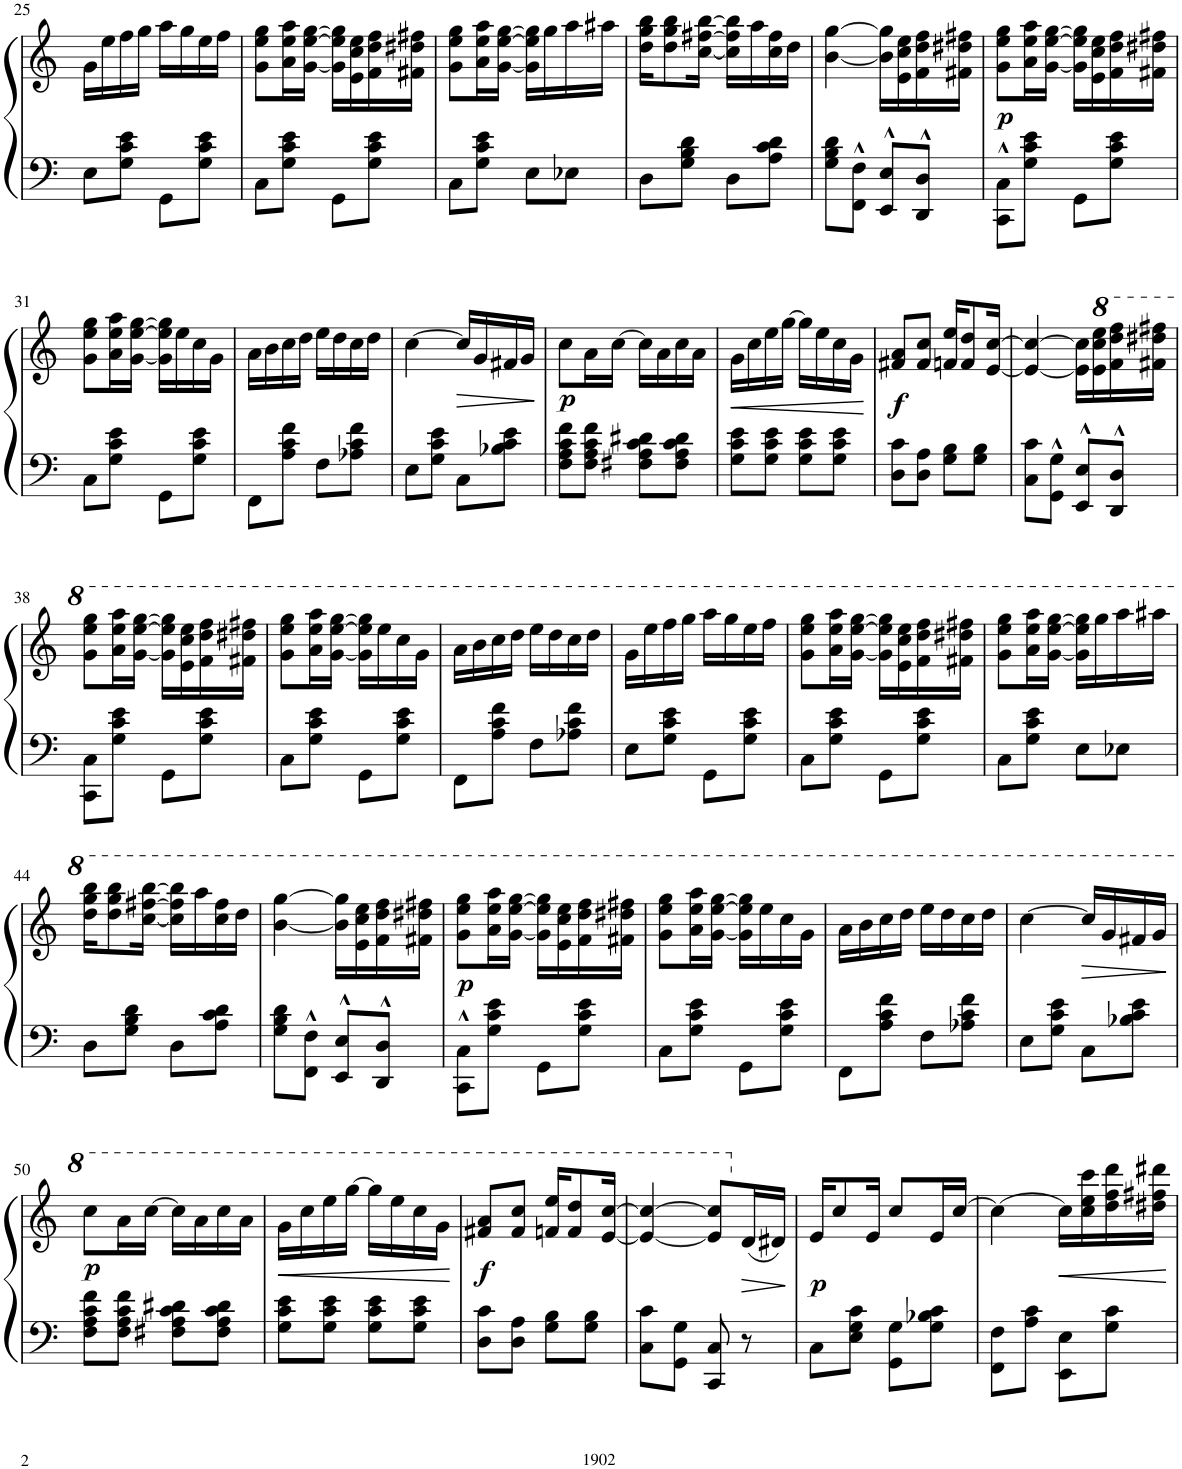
**kern	**kern	**dynam
*part1	*part1	*part1
*staff2	*staff1	*staff1/2
*I"Piano	*	*
*I'Pno.	*	*
!!LO:PB:g=z
*clefF4	*clefG2	*
*k[]	*k[]	*
*M2/4	*M2/4	*
=25	=25	=25
8E\L	16g\LL	.
.	16ee\	.
8G\ 8c\ 8e\J	16ff\	.
.	16gg\JJ	.
8GG\L	16aa\LL	.
.	16gg\	.
8G\ 8c\ 8e\J	16ee\	.
.	16ff\JJ	.
=26	=26	=26
8C\L	8g\ 8ee\ 8gg\L	.
8G\ 8c\ 8e\J	16a\ 16ee\ 16aa\L	.
.	[16g\ [16ee\ [16gg\JJ	.
8GG\L	16g\] 16ee\] 16gg\]LL	.
.	16e\ 16cc\ 16ee\	.
8G\ 8c\ 8e\J	16f\ 16dd\ 16ff\	.
.	16f#X\ 16dd#X\ 16ff#X\JJ	.
=27	=27	=27
8C\L	8g\ 8ee\ 8gg\L	.
8G\ 8c\ 8e\J	16a\ 16ee\ 16aa\L	.
.	[16g\ [16ee\ [16gg\JJ	.
8E\L	16g\] 16ee\] 16gg\]LL	.
.	16gg\	.
8E-X\J	16aa\	.
.	16aa#X\JJ	.
=28	=28	=28
8D\L	16dd\ 16gg\ 16bb\KL	.
.	8dd\ 8gg\ 8bb\	.
8G\ 8B\ 8d\J	.	.
.	[16cc\ [16ff#X\ [16bb\Jk	.
8D\L	16cc\] 16ff#\] 16bb\]LL	.
.	16aa\	.
8A\ 8c\ 8d\J	16cc\ 16ff#\	.
.	16dd\JJ	.
=29	=29	=29
8G\ 8B\ 8d\L	[4b\ [4gg\	.
8FF\^^ 8F\^^J	.	.
8EE/^^ 8E/^^L	16b\] 16gg\]LL	.
.	16e\ 16cc\ 16ee\	.
8DD/^^ 8D/^^J	16f\ 16dd\ 16ff\	.
.	16f#X\ 16dd#X\ 16ff#X\JJ	.
=30	=30	=30
!	!	!LO:DY:b
8CC\^^ 8C\^^L	8g\ 8ee\ 8gg\L	p
8G\ 8c\ 8e\J	16a\ 16ee\ 16aa\L	.
.	[16g\ [16ee\ [16gg\JJ	.
8GG\L	16g\] 16ee\] 16gg\]LL	.
.	16e\ 16cc\ 16ee\	.
8G\ 8c\ 8e\J	16f\ 16dd\ 16ff\	.
.	16f#X\ 16dd#X\ 16ff#X\JJ	.
!!LO:LB:g=z
=31	=31	=31
8C\L	8g\ 8ee\ 8gg\L	.
8G\ 8c\ 8e\J	16a\ 16ee\ 16aa\L	.
.	[16g\ [16ee\ [16gg\JJ	.
8GG\L	16g\] 16ee\] 16gg\]LL	.
.	16ee\	.
8G\ 8c\ 8e\J	16cc\	.
.	16g\JJ	.
=32	=32	=32
8FF\L	16a\LL	.
.	16b\	.
8A\ 8c\ 8f\J	16cc\	.
.	16dd\JJ	.
8F\L	16ee\LL	.
.	16dd\	.
8A-X\ 8c\ 8f\J	16cc\	.
.	16dd\JJ	.
=33	=33	=33
8E\L	[4cc\	.
8G\ 8c\ 8e\J	.	.
!	!	!LO:HP:b
8C\L	16cc/LL]	>
.	16g/	.
8B-X\ 8c\ 8e\J	16f#X/	.
.	16g/JJ	.
.	.	]
=34	=34	=34
!	!	!LO:DY:b
8F\ 8A\ 8c\ 8f\L	8cc\L	p
8F\ 8A\ 8c\ 8f\J	16a\L	.
.	[16cc\JJ	.
8F#X\ 8A\ 8c\ 8d#X\L	16cc\LL]	.
.	16a\	.
8F#\ 8A\ 8c\ 8d#\J	16cc\	.
.	16a\JJ	.
=35	=35	=35
!	!	!LO:HP:b
8G\ 8c\ 8e\L	16g\LL	<
.	16cc\	.
8G\ 8c\ 8e\J	16ee\	.
.	[16gg\JJ	.
8G\ 8c\ 8e\L	16gg\LL]	.
.	16ee\	.
8G\ 8c\ 8e\J	16cc\	.
.	16g\JJ	.
.	.	[
=36	=36	=36
!	!	!LO:DY:b
8D\ 8c\L	8f#X/ 8a/L	f
8D\ 8A\J	8f#/ 8cc/J	.
8G\ 8B\L	16fn/ 16ee/KL	.
.	8f/ 8dd/	.
8G\ 8B\J	.	.
.	[16e/ [16cc/Jk	.
=37	=37	=37
8C\ 8c\L	4e/_ 4cc/_	.
8GG\^^ 8G\^^J	.	.
8EE/^^ 8E/^^L	16e\] 16cc\]LL	.
*	*8va	*
.	16ee\ 16ccc\ 16eee\	.
8DD/^^ 8D/^^J	16ff\ 16ddd\ 16fff\	.
.	16ff#X\ 16ddd#X\ 16fff#X\JJ	.
!!LO:LB:g=z
=38	=38	=38
8CC\ 8C\L	8gg\ 8eee\ 8ggg\L	.
8G\ 8c\ 8e\J	16aa\ 16eee\ 16aaa\L	.
.	[16gg\ [16eee\ [16ggg\JJ	.
8GG\L	16gg\] 16eee\] 16ggg\]LL	.
.	16ee\ 16ccc\ 16eee\	.
8G\ 8c\ 8e\J	16ff\ 16ddd\ 16fff\	.
.	16ff#X\ 16ddd#X\ 16fff#X\JJ	.
=39	=39	=39
8C\L	8gg\ 8eee\ 8ggg\L	.
8G\ 8c\ 8e\J	16aa\ 16eee\ 16aaa\L	.
.	[16gg\ [16eee\ [16ggg\JJ	.
8GG\L	16gg\] 16eee\] 16ggg\]LL	.
.	16eee\	.
8G\ 8c\ 8e\J	16ccc\	.
.	16gg\JJ	.
=40	=40	=40
8FF\L	16aa\LL	.
.	16bb\	.
8A\ 8c\ 8f\J	16ccc\	.
.	16ddd\JJ	.
8F\L	16eee\LL	.
.	16ddd\	.
8A-X\ 8c\ 8f\J	16ccc\	.
.	16ddd\JJ	.
=41	=41	=41
8E\L	16gg\LL	.
.	16eee\	.
8G\ 8c\ 8e\J	16fff\	.
.	16ggg\JJ	.
8GG\L	16aaa\LL	.
.	16ggg\	.
8G\ 8c\ 8e\J	16eee\	.
.	16fff\JJ	.
=42	=42	=42
8C\L	8gg\ 8eee\ 8ggg\L	.
8G\ 8c\ 8e\J	16aa\ 16eee\ 16aaa\L	.
.	[16gg\ [16eee\ [16ggg\JJ	.
8GG\L	16gg\] 16eee\] 16ggg\]LL	.
.	16ee\ 16ccc\ 16eee\	.
8G\ 8c\ 8e\J	16ff\ 16ddd\ 16fff\	.
.	16ff#X\ 16ddd#X\ 16fff#X\JJ	.
=43	=43	=43
8C\L	8gg\ 8eee\ 8ggg\L	.
8G\ 8c\ 8e\J	16aa\ 16eee\ 16aaa\L	.
.	[16gg\ [16eee\ [16ggg\JJ	.
8E\L	16gg\] 16eee\] 16ggg\]LL	.
.	16ggg\	.
8E-X\J	16aaa\	.
.	16aaa#X\JJ	.
!!LO:LB:g=z
=44	=44	=44
8D\L	16ddd\ 16ggg\ 16bbb\KL	.
.	8ddd\ 8ggg\ 8bbb\	.
8G\ 8B\ 8d\J	.	.
.	[16ccc\ [16fff#X\ [16bbb\Jk	.
8D\L	16ccc\] 16fff#\] 16bbb\]LL	.
.	16aaa\	.
8A\ 8c\ 8d\J	16ccc\ 16fff#\	.
.	16ddd\JJ	.
=45	=45	=45
8G\ 8B\ 8d\L	[4bb\ [4ggg\	.
8FF\^^ 8F\^^J	.	.
8EE/^^ 8E/^^L	16bb\] 16ggg\]LL	.
.	16ee\ 16ccc\ 16eee\	.
8DD/^^ 8D/^^J	16ff\ 16ddd\ 16fff\	.
.	16ff#X\ 16ddd#X\ 16fff#X\JJ	.
=46	=46	=46
!	!	!LO:DY:b
8CC\^^ 8C\^^L	8gg\ 8eee\ 8ggg\L	p
8G\ 8c\ 8e\J	16aa\ 16eee\ 16aaa\L	.
.	[16gg\ [16eee\ [16ggg\JJ	.
8GG\L	16gg\] 16eee\] 16ggg\]LL	.
.	16ee\ 16ccc\ 16eee\	.
8G\ 8c\ 8e\J	16ff\ 16ddd\ 16fff\	.
.	16ff#X\ 16ddd#X\ 16fff#X\JJ	.
=47	=47	=47
8C\L	8gg\ 8eee\ 8ggg\L	.
8G\ 8c\ 8e\J	16aa\ 16eee\ 16aaa\L	.
.	[16gg\ [16eee\ [16ggg\JJ	.
8GG\L	16gg\] 16eee\] 16ggg\]LL	.
.	16eee\	.
8G\ 8c\ 8e\J	16ccc\	.
.	16gg\JJ	.
=48	=48	=48
8FF\L	16aa\LL	.
.	16bb\	.
8A\ 8c\ 8f\J	16ccc\	.
.	16ddd\JJ	.
8F\L	16eee\LL	.
.	16ddd\	.
8A-X\ 8c\ 8f\J	16ccc\	.
.	16ddd\JJ	.
=49	=49	=49
8E\L	[4ccc\	.
8G\ 8c\ 8e\J	.	.
!	!	!LO:HP:b
8C\L	16ccc/LL]	>
.	16gg/	.
8B-X\ 8c\ 8e\J	16ff#X/	.
.	16gg/JJ	.
.	.	]
!!LO:LB:g=z
=50	=50	=50
!	!	!LO:DY:b
8F\ 8A\ 8c\ 8f\L	8ccc\L	p
8F\ 8A\ 8c\ 8f\J	16aa\L	.
.	[16ccc\JJ	.
8F#X\ 8A\ 8c\ 8d#X\L	16ccc\LL]	.
.	16aa\	.
8F#\ 8A\ 8c\ 8d#\J	16ccc\	.
.	16aa\JJ	.
=51	=51	=51
!	!	!LO:HP:b
8G\ 8c\ 8e\L	16gg\LL	<
.	16ccc\	.
8G\ 8c\ 8e\J	16eee\	.
.	[16ggg\JJ	.
8G\ 8c\ 8e\L	16ggg\LL]	.
.	16eee\	.
8G\ 8c\ 8e\J	16ccc\	.
.	16gg\JJ	.
.	.	[
=52	=52	=52
!	!	!LO:DY:b
8D\ 8c\L	8ff#X/ 8aa/L	f
8D\ 8A\J	8ff#/ 8ccc/J	.
8G\ 8B\L	16ffn/ 16eee/KL	.
.	8ff/ 8ddd/	.
8G\ 8B\J	.	.
.	[16ee/ [16ccc/Jk	.
=53	=53	=53
8C\ 8c\L	4ee/_ 4ccc/_	.
8GG\ 8G\J	.	.
8CC/ 8C/	8ee/] 8ccc/]L	.
*	*X8va	*
!	!	!LO:HP:b
8r	(16d/L	>
.	16d#X/JJ)	.
.	.	]
=54	=54	=54
!	!	!LO:DY:b
8C\L	16e/KL	p
.	8cc/	.
8E\ 8G\ 8c\J	.	.
.	16e/Jk	.
8GG\ 8G\L	8cc/L	.
8G\ 8B-X\ 8c\J	16e/L	.
.	[16cc/JJ	.
=55	=55	=55
8FF\ 8F\L	4cc\_	.
8A\ 8c\J	.	.
!	!	!LO:HP:b
8EE\ 8E\L	16cc\LL]	<
.	16cc\ 16ee\ 16ccc\	.
8G\ 8c\J	16dd\ 16ff\ 16ddd\	.
.	16dd#X\ 16ff#X\ 16ddd#X\JJ	.
.	.	[
=	=	=
*-	*-	*-
